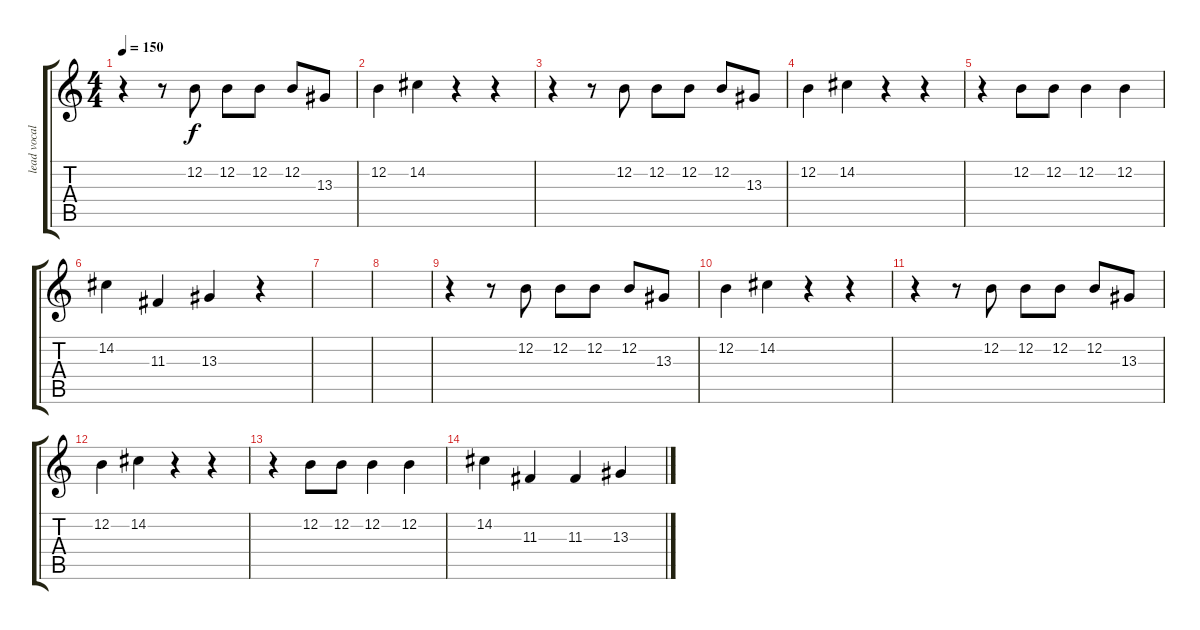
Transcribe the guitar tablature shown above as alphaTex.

\track ("lead vocals" "lead vocal") {instrument frenchhorn}
\staff {score tabs}
\tuning (E4 B3 G3 D3 A2 E2) {hide}
\ts (4 4)
\tempo 150
\clef g2
\ks c
r.4{dy f} r.8 12.2.8 12.2.8 12.2.8 12.2.8 13.3.8 |
12.2.4 14.2.4 r.4 r.4 |
r.4 r.8 12.2.8 12.2.8 12.2.8 12.2.8 13.3.8 |
12.2.4 14.2.4 r.4 r.4 |
r.4 12.2.8 12.2.8 12.2.4 12.2.4 |
14.2.4 11.3.4 13.3.4 r.4 |
|
|
r.4 r.8 12.2.8 12.2.8 12.2.8 12.2.8 13.3.8 |
12.2.4 14.2.4 r.4 r.4 |
r.4 r.8 12.2.8 12.2.8 12.2.8 12.2.8 13.3.8 |
12.2.4 14.2.4 r.4 r.4 |
r.4 12.2.8 12.2.8 12.2.4 12.2.4 |
14.2.4 11.3.4 11.3.4 13.3.4
